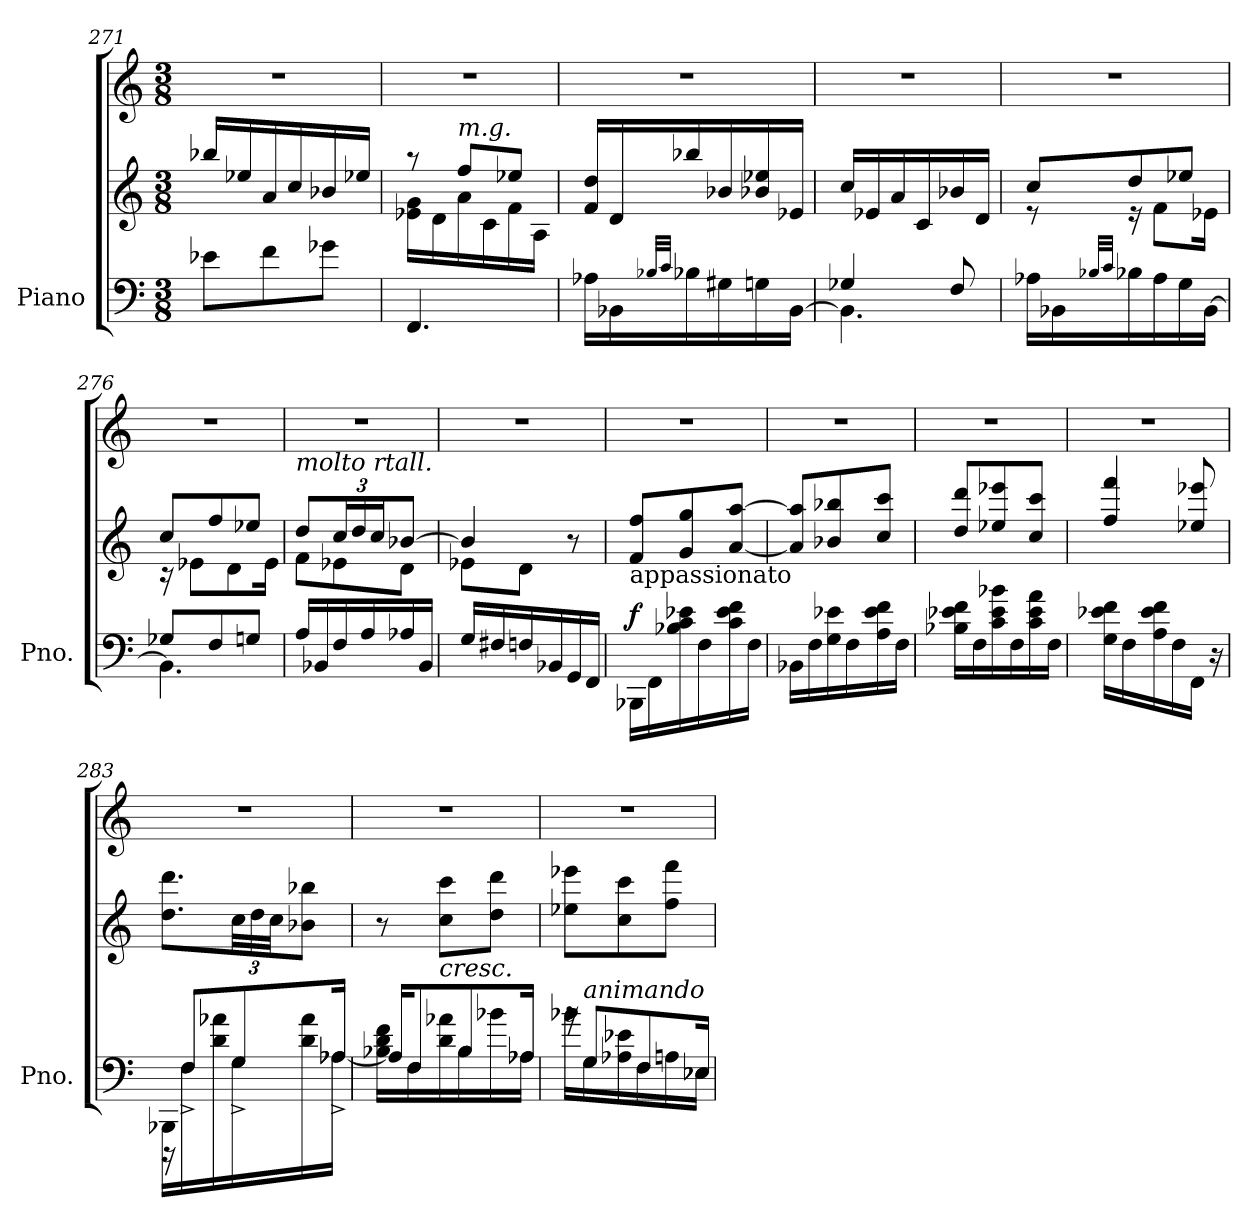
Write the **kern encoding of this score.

**kern	**kern	**kern	**dynam
*part1	*part1	*part1	*part1
*staff3	*staff2	*staff1	*staff1/2/3
*I"Piano	*	*	*
*I'Pno.	*	*	*
*clefF4	*clefG2	*clefG2	*
*k[]	*k[]	*k[]	*
*M3/8	*M3/8	*M3/8	*
=271	=271	=271	=271
8e-X\L	16bb-X/LL	4.r	.
.	16ee-X/	.	.
8f\	16a/	.	.
.	16cc/	.	.
8g-X\J	16b-X/	.	.
.	16ee-X/JJ	.	.
=272	=272	=272	=272
*	*^	*	*
4.FF/	8r	16e-X\ 16g\LL	4.r	.
.	.	16d\	.	.
!	!LO:TX:a:i:t=m.g.	!	!	!
.	8ff/L	16a\	.	.
.	.	16c\	.	.
.	8ee-X/J	16f\	.	.
.	.	16A\JJ	.	.
*	*v	*v	*	*
!!LO:LB:g=z
=273	=273	=273	=273
16A-X\LL	16f/ 16dd/LL	4.r	.
16BB-X\	16d/	.	.
32qB-X/LLL	.	.	.
32qc/JJJ	.	.	.
16B-\	16bb-X/	.	.
16G#X\	16b-X/	.	.
16Gn\	16b-X/ 16ee-X/	.	.
[16BB-\JJ	16e-X/JJ	.	.
=274	=274	=274	=274
*^	*	*	*
4.BB-\]	4G-X/	16cc/LL	4.r	.
.	.	16e-X/	.	.
.	.	16a/	.	.
.	.	16c/	.	.
.	8F/	16b-X/	.	.
.	.	16d/JJ	.	.
*v	*v	*	*	*
=275	=275	=275	=275
*	*^	*	*
16A-X\LL	8cc/L	8r	4.r	.
16BB-X\	.	.	.	.
32qB-X/LLL	.	.	.	.
32qc/JJJ	.	.	.	.
16B-\	8dd/	16r	.	.
16A-\	.	8f\L	.	.
16G\	8ee-X/J	.	.	.
[16BB-\JJ	.	16e-X\Jk	.	.
=276	=276	=276	=276	=276
*^	*	*	*	*
4.BB-\]	8G-X/L	8cc/L	16r	4.r	.
.	.	.	8e-X\L	.	.
.	8F/	8ff/	.	.	.
.	.	.	8d\	.	.
.	8Gn/J	8ee-X/J	.	.	.
.	.	.	16e-\Jk	.	.
*v	*v	*	*	*	*
=277	=277	=277	=277	=277
!	!LO:TX:a:i:t=molto rtall.	!	!	!
16A/LL	8dd/L	8f\L	4.r	.
16BB-X/	.	.	.	.
*	*Xbrackettup	*	*	*
16F/	24cc/L	8e-X\	.	.
.	24dd/	.	.	.
16A/	.	.	.	.
.	24cc/J	.	.	.
16A-X/	[8b-X/J	8d\J	.	.
16BB-/JJ	.	.	.	.
!!LO:LB:g=z
=278	=278	=278	=278	=278
16G/LL	4b-/]	8e-X\L	4.r	.
16F#X/	.	.	.	.
16Fn/	.	8d\J	.	.
16BB-X/	.	.	.	.
16GG/	8r	8ryy	.	.
16FF/JJ	.	.	.	.
*	*v	*v	*	*
=279	=279	=279	=279
!	!LO:TX:b:t=appassionato	!	!
!	!	!	!LO:DY:a=3
16BBB-X\LL	8f/ 8ff/L	4.r	f
16FF\	.	.	.
16B-X\ 16c\ 16e-X\	8g/ 8gg/	.	.
16F\	.	.	.
16c\ 16e-\ 16f\	[8a/ [8aa/J	.	.
16F\JJ	.	.	.
=280	=280	=280	=280
16BB-X\LL	8a/] 8aa/]L	4.r	.
16F\	.	.	.
16G\ 16e-X\	8b-X/ 8bb-X/	.	.
16F\	.	.	.
16A\ 16e-\ 16f\	8cc/ 8ccc/J	.	.
16F\JJ	.	.	.
=281	=281	=281	=281
16B-X\ 16e-X\ 16f\LL	8dd/ 8ddd/L	4.r	.
16F\	.	.	.
16c\ 16e-\ 16b-X\	8ee-X/ 8eee-X/	.	.
16F\	.	.	.
16c\ 16e-\ 16a\	8cc/ 8ccc/J	.	.
16F\JJ	.	.	.
=282	=282	=282	=282
16G\ 16e-X\ 16f\LL	4ff/ 4fff/	4.r	.
16F\	.	.	.
16A\ 16e-\ 16f\	.	.	.
16F\	.	.	.
16FF\JJ	8ee-X/ 8eee-X/	.	.
16r	.	.	.
!!LO:LB:g=z
=283	=283	=283	=283
*^	*	*	*
16BBB-X\LL	16r	8.dd\ 8.ddd\L	4.r	.
16F\	8F^/L	.	.	.
16d\ 16a-X\	.	.	.	.
16G\	8G^/	48cc\LL	.	.
.	.	48dd\	.	.
.	.	48cc\JJ	.	.
16d\ 16a-\	.	8b-X\ 8bb-X\J	.	.
16A-\JJ	[16A-X^/Jk	.	.	.
=284	=284	=284	=284	=284
16B-X\ 16d\ 16f\LL	16A-/KL]	8r	4.r	.
16F\	8F/	.	.	.
!LO:TX:a:i:t=cresc.	!	!	!	!
16d\ 16a-X\	.	8cc\ 8ccc\L	.	.
16B-\	8B-/	.	.	.
16b-X\	.	8dd\ 8ddd\J	.	.
16A-\JJ	16A-X/Jk	.	.	.
=285	=285	=285	=285	=285
16b-X\LL	16rb	8ee-X\ 8eee-X\L	4.r	.
!LO:TX:a:i:t=animando	!	!	!	!
16G\	8G/L	.	.	.
16A-X\ 16e-X\	.	8cc\ 8ccc\	.	.
16F\	8F/	.	.	.
16An\	.	8ff\ 8fff\J	.	.
16E-\JJ	16E-X/Jk	.	.	.
*v	*v	*	*	*
=	=	=	=
*-	*-	*-	*-
